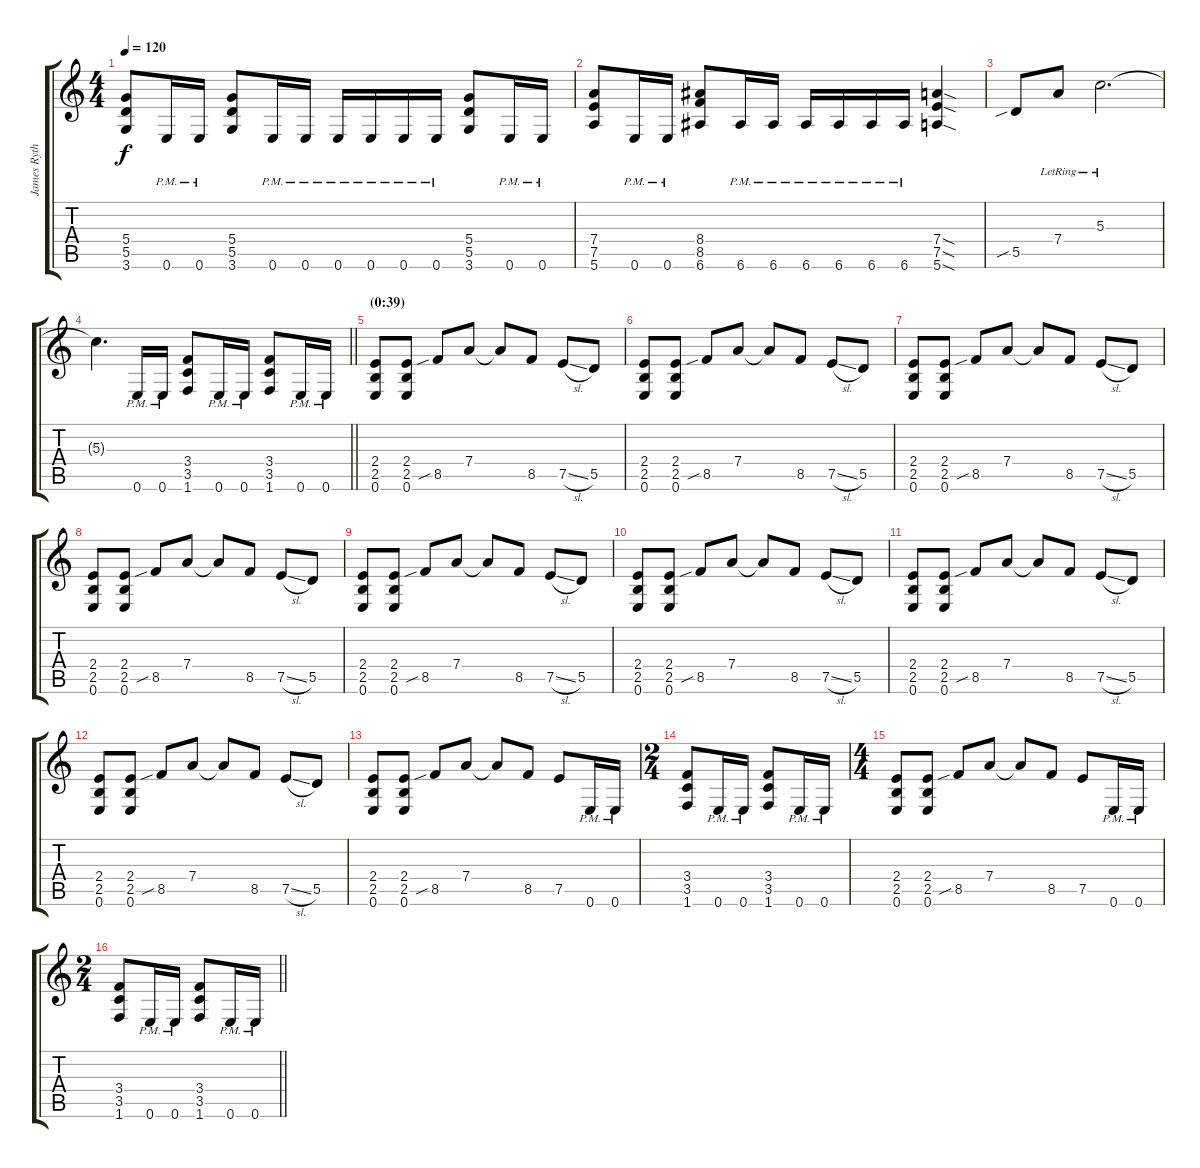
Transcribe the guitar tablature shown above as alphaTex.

\track ("James Ryth." "James Ryth") {instrument distortionguitar}
\staff {score tabs}
\tuning (E4 B3 G3 D3 A2 E2) {hide}
\ts (4 4)
\tempo 120
\clef g2
\ks c
(5.4 5.5 3.6).8{dy f} 0.6{pm}.16 0.6{pm}.16 (5.4 5.5 3.6).8 0.6{pm}.16 0.6{pm}.16 0.6{pm}.16 0.6{pm}.16 0.6{pm}.16 0.6{pm}.16 (5.4 5.5 3.6).8 0.6{pm}.16 0.6{pm}.16 |
(7.4 7.5 5.6).8 0.6{pm}.16 0.6{pm}.16 (8.4 8.5 6.6).8 6.6{pm}.16 6.6{pm}.16 6.6{pm}.16 6.6{pm}.16 6.6{pm}.16 6.6{pm}.16 (7.4{sod} 7.5{sod} 5.6{sod}).4 |
5.5{sib}.8 7.4{lr}.8 5.3{lr}.2{d} |
\barLineRight lightlight
5.3{t}.4{d} 0.6{pm}.16 0.6{pm}.16 (3.4 3.5 1.6).8 0.6{pm}.16 0.6{pm}.16 (3.4 3.5 1.6).8 0.6{pm}.16 0.6{pm}.16 |
\section ("" "(0:39)")
(2.4 2.5 0.6).8 (2.4 2.5 0.6).8 8.5{sib}.8 7.4.8 7.4{t}.8 8.5.8 7.5{sl}.8 5.5.8 |
(2.4 2.5 0.6).8 (2.4 2.5 0.6).8 8.5{sib}.8 7.4.8 7.4{t}.8 8.5.8 7.5{sl}.8 5.5.8 |
(2.4 2.5 0.6).8 (2.4 2.5 0.6).8 8.5{sib}.8 7.4.8 7.4{t}.8 8.5.8 7.5{sl}.8 5.5.8 |
(2.4 2.5 0.6).8 (2.4 2.5 0.6).8 8.5{sib}.8 7.4.8 7.4{t}.8 8.5.8 7.5{sl}.8 5.5.8 |
(2.4 2.5 0.6).8 (2.4 2.5 0.6).8 8.5{sib}.8 7.4.8 7.4{t}.8 8.5.8 7.5{sl}.8 5.5.8 |
(2.4 2.5 0.6).8 (2.4 2.5 0.6).8 8.5{sib}.8 7.4.8 7.4{t}.8 8.5.8 7.5{sl}.8 5.5.8 |
(2.4 2.5 0.6).8 (2.4 2.5 0.6).8 8.5{sib}.8 7.4.8 7.4{t}.8 8.5.8 7.5{sl}.8 5.5.8 |
(2.4 2.5 0.6).8 (2.4 2.5 0.6).8 8.5{sib}.8 7.4.8 7.4{t}.8 8.5.8 7.5{sl}.8 5.5.8 |
(2.4 2.5 0.6).8 (2.4 2.5 0.6).8 8.5{sib}.8 7.4.8 7.4{t}.8 8.5.8 7.5.8 0.6{pm}.16 0.6{pm}.16 |
\ts (2 4)
(3.4 3.5 1.6).8 0.6{pm}.16 0.6{pm}.16 (3.4 3.5 1.6).8 0.6{pm}.16 0.6{pm}.16 |
\ts (4 4)
(2.4 2.5 0.6).8 (2.4 2.5 0.6).8 8.5{sib}.8 7.4.8 7.4{t}.8 8.5.8 7.5.8 0.6{pm}.16 0.6{pm}.16 |
\ts (2 4)
\barLineRight lightlight
(3.4 3.5 1.6).8 0.6{pm}.16 0.6{pm}.16 (3.4 3.5 1.6).8 0.6{pm}.16 0.6{pm}.16
